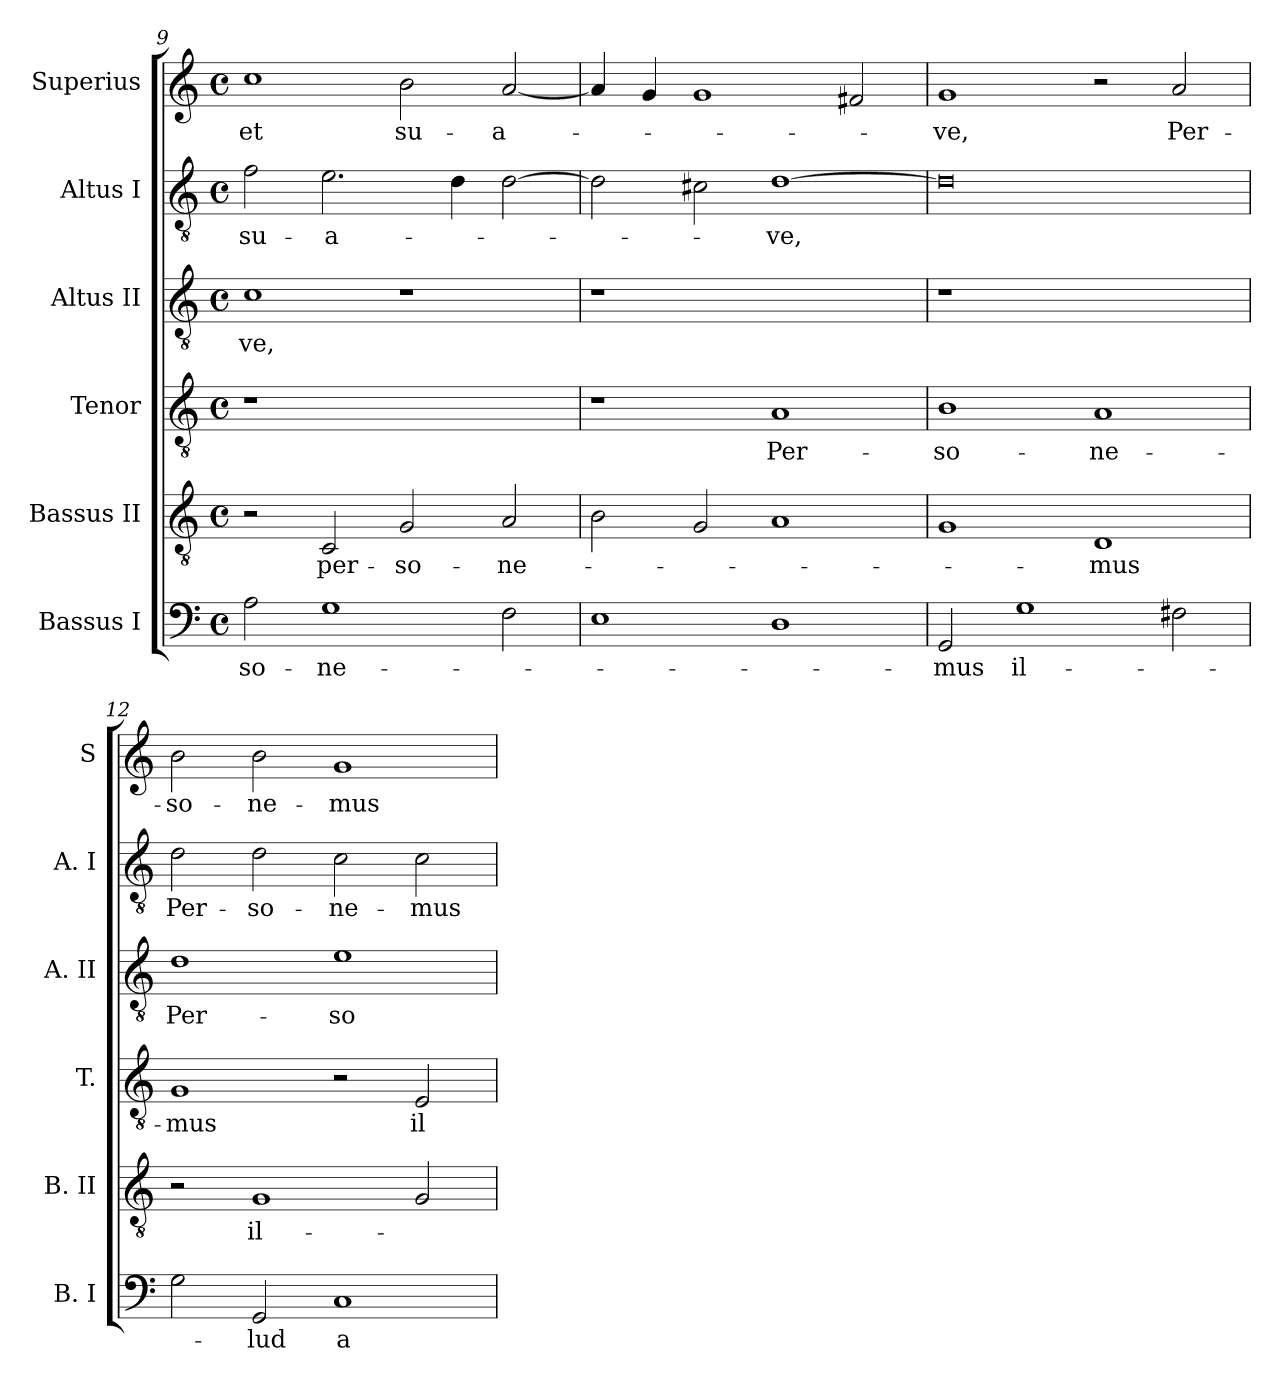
**kern	**text	**kern	**text	**kern	**text	**kern	**text	**kern	**text	**kern	**text
*part6	*part6	*part5	*part5	*part4	*part4	*part3	*part3	*part2	*part2	*part1	*part1
*staff6	*staff6	*staff5	*staff5	*staff4	*staff4	*staff3	*staff3	*staff2	*staff2	*staff1	*staff1
*I"Bassus I	*	*I"Bassus II	*	*I"Tenor	*	*I"Altus II	*	*I"Altus I	*	*I"Superius	*
*I'B. I	*	*I'B. II	*	*I'T.	*	*I'A. II	*	*I'A. I	*	*I'S	*
*clefF4	*	*clefGv2	*	*clefGv2	*	*clefGv2	*	*clefGv2	*	*clefG2	*
*	*	*ITrd7c12	*	*ITrd7c12	*	*ITrd7c12	*	*ITrd7c12	*	*	*
*k[]	*	*k[]	*	*k[]	*	*k[]	*	*k[]	*	*k[]	*
*C:	*	*C:	*	*C:	*	*C:	*	*C:	*	*C:	*
*M4/4	*	*M4/4	*	*M4/4	*	*M4/4	*	*M4/4	*	*M4/4	*
*met(c)	*	*met(c)	*	*met(c)	*	*met(c)	*	*met(c)	*	*met(c)	*
=9	=9	=9	=9	=9	=9	=9	=9	=9	=9	=9	=9
!	!LO:LY:b:color=#000000	!	!	!LO:N:vis=1	!	!	!	!	!	!	!
!	!	!	!	!	!	!	!LO:LY:b:color=#000000	!	!	!	!
!	!	!	!	!	!	!	!	!	!LO:LY:b:color=#000000	!	!
!	!	!	!	!	!	!	!	!	!	!	!LO:LY:b:color=#000000
2Ai\	-so-	2r	.	1r	.	1Ci	-ve,	2Fi\	su-	1cci	et
!	!LO:LY:b:color=#000000	!	!	!	!	!	!	!	!	!	!
!	!	!	!LO:LY:b:color=#000000	!	!	!	!	!	!	!	!
!	!	!	!	!	!	!	!	!	!LO:LY:b:color=#000000	!	!
1Gi	-ne-	2CCi/	per-	.	.	.	.	2.Ei\	-a-	.	.
!	!	!	!LO:LY:b:color=#000000	!	!	!	!	!	!	!	!
!	!	!	!	!	!	!	!	!	!	!	!LO:LY:b:color=#000000
.	.	2GGi/	-so-	1ryy	.	1r	.	.	.	2bi\	su-
.	.	.	.	.	.	.	.	4Di\	.	.	.
!	!	!	!LO:LY:b:color=#000000	!	!	!	!	!	!	!	!
!	!	!	!	!	!	!	!	!	!	!	!LO:LY:b:color=#000000
2Fi\	.	2AAi/	-ne-	.	.	.	.	[>2Di\	.	[<2ai/	-a-
=10	=10	=10	=10	=10	=10	=10	=10	=10	=10	=10	=10
!	!	!	!	!	!	!LO:N:vis=1	!	!	!	!	!
1Ei	.	2BBi\	.	1r	.	1r	.	2Di\]	.	4ai/]	.
.	.	.	.	.	.	.	.	.	.	4gi/	.
.	.	2GGi/	.	.	.	.	.	2C#Xi\	.	1gi	.
!	!	!	!	!	!LO:LY:b:color=#000000	!	!	!	!	!	!
!	!	!	!	!	!	!	!	!	!LO:LY:b:color=#000000	!	!
1Di	.	1AAi	.	1AAi	Per-	1ryy	.	[>1Di	-ve,	.	.
.	.	.	.	.	.	.	.	.	.	2f#Xi/	.
=11	=11	=11	=11	=11	=11	=11	=11	=11	=11	=11	=11
!	!LO:LY:b:color=#000000	!	!	!	!	!	!	!	!	!	!
!	!	!	!	!	!LO:LY:b:color=#000000	!LO:N:vis=1	!	!	!	!	!
!	!	!	!	!	!	!	!	!	!	!	!LO:LY:b:color=#000000
2GGi/	-mus	1GGi	.	1BBi	-so-	1r	.	0Di]	.	1gi	-ve,
!	!LO:LY:b:color=#000000	!	!	!	!	!	!	!	!	!	!
1Gi	il-	.	.	.	.	.	.	.	.	.	.
!	!	!	!LO:LY:b:color=#000000	!	!	!	!	!	!	!	!
!	!	!	!	!	!LO:LY:b:color=#000000	!	!	!	!	!	!
.	.	1DDi	-mus	1AAi	-ne-	1ryy	.	.	.	2r	.
!	!	!	!	!	!	!	!	!	!	!	!LO:LY:b:color=#000000
2F#Xi\	.	.	.	.	.	.	.	.	.	2ai/	Per-
!!LO:PB:g=z
=12	=12	=12	=12	=12	=12	=12	=12	=12	=12	=12	=12
!	!	!	!	!	!LO:LY:b:color=#000000	!	!	!	!	!	!
!	!	!	!	!	!	!	!LO:LY:b:color=#000000	!	!	!	!
!	!	!	!	!	!	!	!	!	!LO:LY:b:color=#000000	!	!
!	!	!	!	!	!	!	!	!	!	!	!LO:LY:b:color=#000000
2Gi\	.	2r	.	1GGi	-mus	1Di	Per-	2Di\	Per-	2bi\	-so-
!	!LO:LY:b:color=#000000	!	!	!	!	!	!	!	!	!	!
!	!	!	!LO:LY:b:color=#000000	!	!	!	!	!	!	!	!
!	!	!	!	!	!	!	!	!	!LO:LY:b:color=#000000	!	!
!	!	!	!	!	!	!	!	!	!	!	!LO:LY:b:color=#000000
2GGi/	-lud	1GGi	il-	.	.	.	.	2Di\	-so-	2bi\	-ne-
!	!LO:LY:b:color=#000000	!	!	!	!	!	!	!	!	!	!
!	!	!	!	!	!	!	!LO:LY:b:color=#000000	!	!	!	!
!	!	!	!	!	!	!	!	!	!LO:LY:b:color=#000000	!	!
!	!	!	!	!	!	!	!	!	!	!	!LO:LY:b:color=#000000
1Ci	a-	.	.	2r	.	1Ei	-so-	2Ci\	-ne-	1gi	-mus
!	!	!	!	!	!LO:LY:b:color=#000000	!	!	!	!	!	!
!	!	!	!	!	!	!	!	!	!LO:LY:b:color=#000000	!	!
.	.	2GGi/	.	2EEi/	il-	.	.	2Ci\	-mus	.	.
=	=	=	=	=	=	=	=	=	=	=	=
*-	*-	*-	*-	*-	*-	*-	*-	*-	*-	*-	*-
